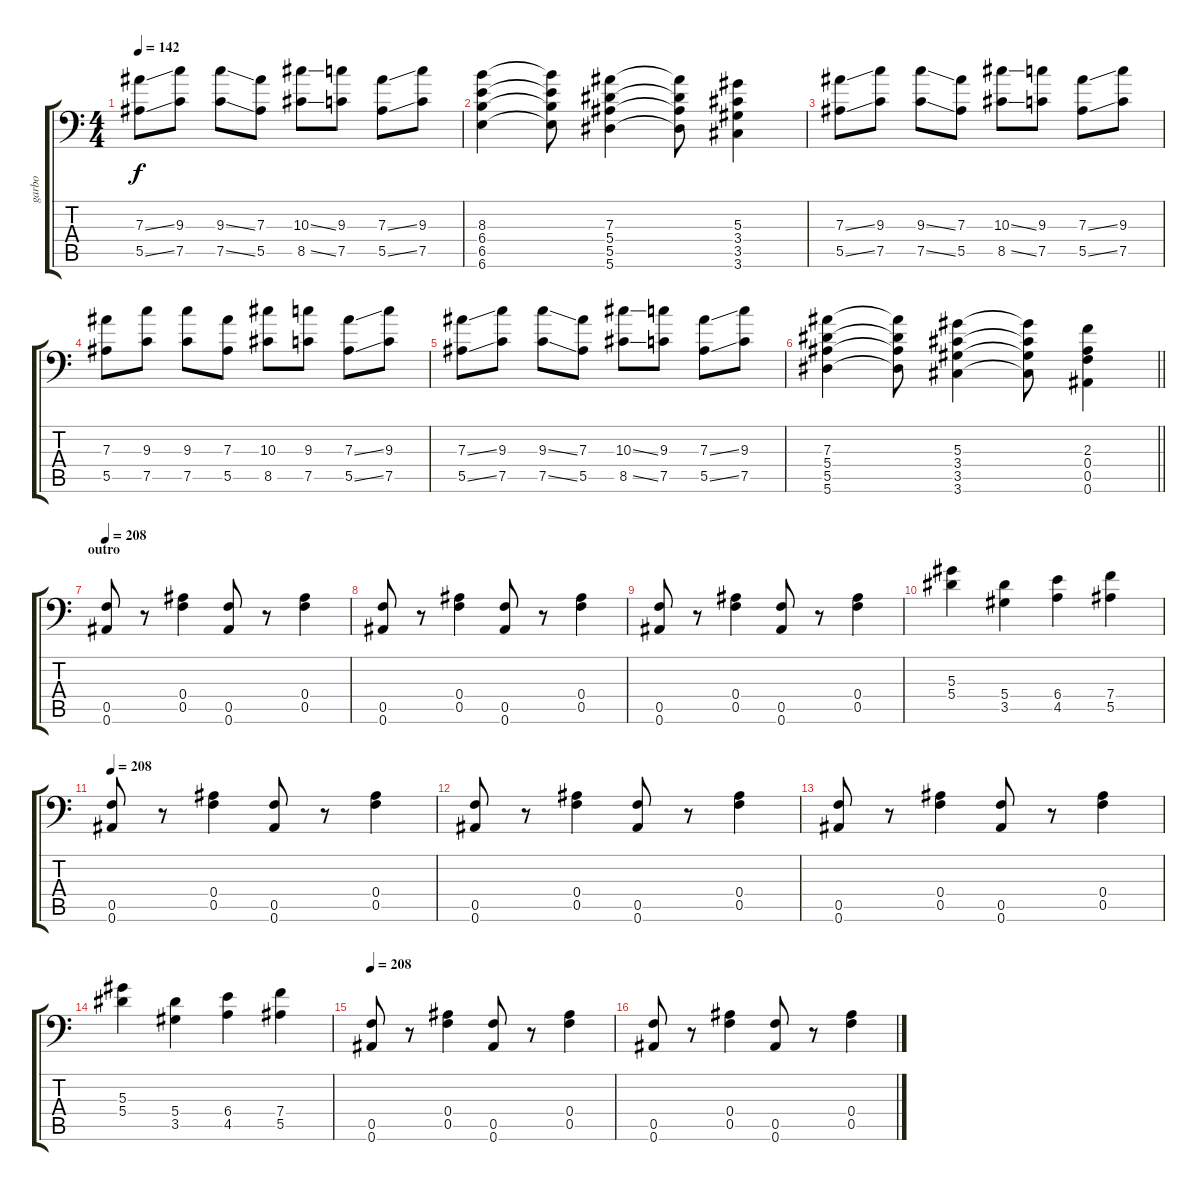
\track ("garbo" "garbo") {instrument overdrivenguitar}
\staff {score tabs}
\tuning (C4 G3 Eb3 Bb2 F2 Bb1) {hide}
\ts (4 4)
\tempo 142
\clef f4
\ks c
(7.3{ss} 5.5{ss}).8{dy f} (9.3 7.5).8 (9.3{ss} 7.5{ss}).8 (7.3 5.5).8 (10.3{ss} 8.5{ss}).8 (9.3 7.5).8 (7.3{ss} 5.5{ss}).8 (9.3 7.5).8 |
(8.3 6.4 6.5 6.6).4 (8.3{t} 6.4{t} 6.5{t} 6.6{t}).8 (7.3 5.4 5.5 5.6).4 (7.3{t} 5.4{t} 5.5{t} 5.6{t}).8 (5.3 3.4 3.5 3.6).4 |
(7.3{ss} 5.5{ss}).8 (9.3 7.5).8 (9.3{ss} 7.5{ss}).8 (7.3 5.5).8 (10.3{ss} 8.5{ss}).8 (9.3 7.5).8 (7.3{ss} 5.5{ss}).8 (9.3 7.5).8 |
(7.3 5.5).8 (9.3 7.5).8 (9.3 7.5).8 (7.3 5.5).8 (10.3 8.5).8 (9.3 7.5).8 (7.3{ss} 5.5{ss}).8 (9.3 7.5).8 |
(7.3{ss} 5.5{ss}).8 (9.3 7.5).8 (9.3{ss} 7.5{ss}).8 (7.3 5.5).8 (10.3{ss} 8.5{ss}).8 (9.3 7.5).8 (7.3{ss} 5.5{ss}).8 (9.3 7.5).8 |
\barLineRight lightlight
(7.3 5.4 5.5 5.6).4 (7.3{t} 5.4{t} 5.5{t} 5.6{t}).8 (5.3 3.4 3.5 3.6).4 (5.3{t} 3.4{t} 3.5{t} 3.6{t}).8 (2.3 0.4 0.5 0.6).4 |
\section ("" "outro")
\tempo 208
(0.5 0.6).8 r.8 (0.4 0.5).4 (0.5 0.6).8 r.8 (0.4 0.5).4 |
(0.5 0.6).8 r.8 (0.4 0.5).4 (0.5 0.6).8 r.8 (0.4 0.5).4 |
(0.5 0.6).8 r.8 (0.4 0.5).4 (0.5 0.6).8 r.8 (0.4 0.5).4 |
(5.3 5.4).4 (5.4 3.5).4 (6.4 4.5).4 (7.4 5.5).4 |
\tempo 208
(0.5 0.6).8 r.8 (0.4 0.5).4 (0.5 0.6).8 r.8 (0.4 0.5).4 |
(0.5 0.6).8 r.8 (0.4 0.5).4 (0.5 0.6).8 r.8 (0.4 0.5).4 |
(0.5 0.6).8 r.8 (0.4 0.5).4 (0.5 0.6).8 r.8 (0.4 0.5).4 |
(5.3 5.4).4 (5.4 3.5).4 (6.4 4.5).4 (7.4 5.5).4 |
\tempo 208
(0.5 0.6).8 r.8 (0.4 0.5).4 (0.5 0.6).8 r.8 (0.4 0.5).4 |
(0.5 0.6).8 r.8 (0.4 0.5).4 (0.5 0.6).8 r.8 (0.4 0.5).4
